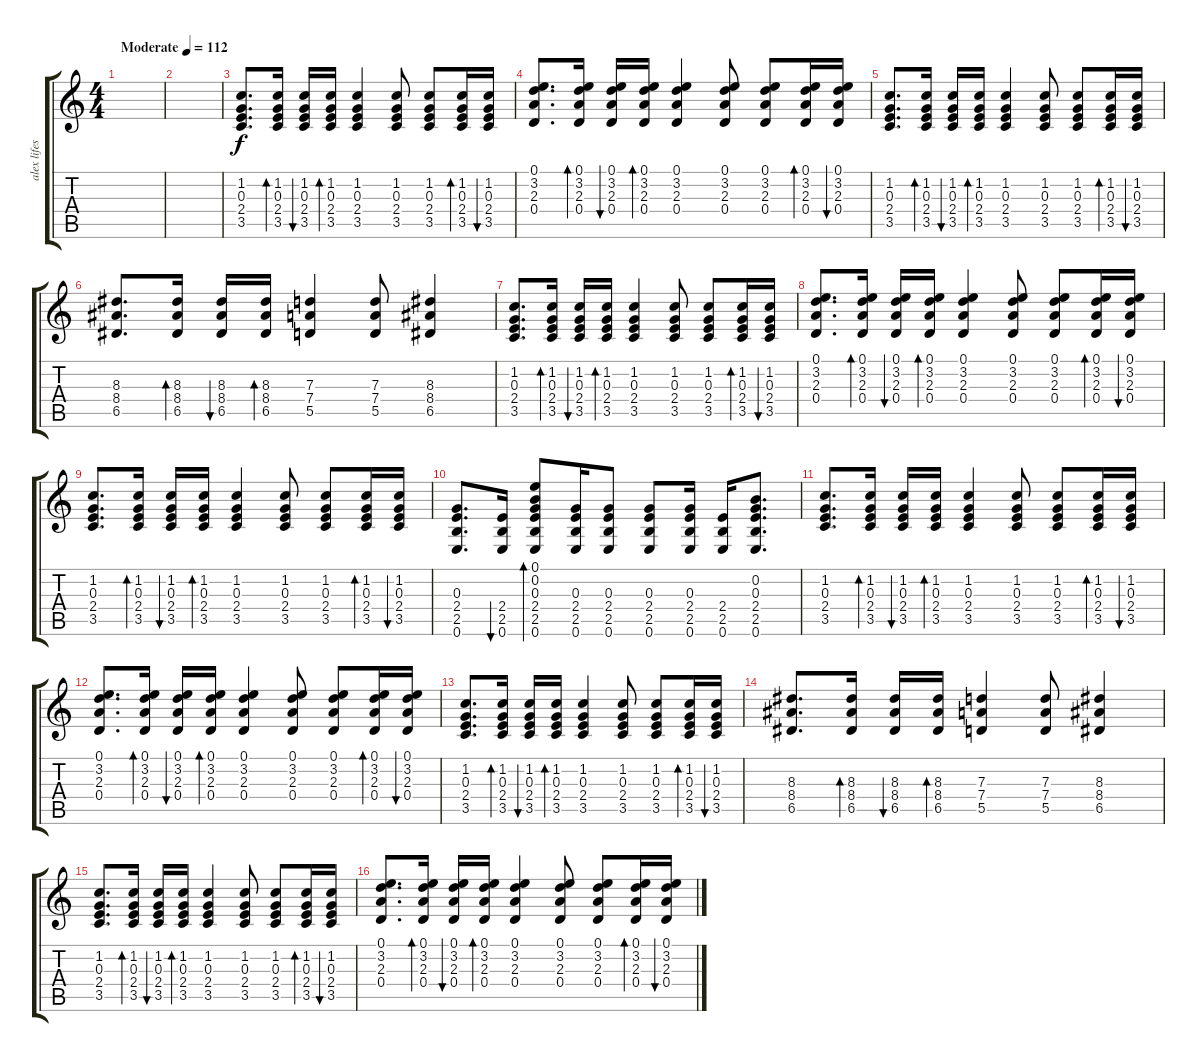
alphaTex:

\track ("alex lifeson" "alex lifes") {instrument distortionguitar}
\staff {score tabs}
\tuning (E4 B3 G3 D3 A2 E2) {hide}
\ts (4 4)
\tempo (112 "Moderate")
\clef g2
\ks c
|
|
(1.2 0.3 2.4 3.5).8{d} (1.2 0.3 2.4 3.5).16{bd 60} (1.2 0.3 2.4 3.5).16{bu 60} (1.2 0.3 2.4 3.5).16{bd 60} (1.2 0.3 2.4 3.5).4 (1.2 0.3 2.4 3.5).8 (1.2 0.3 2.4 3.5).8 (1.2 0.3 2.4 3.5).16{bd 60} (1.2 0.3 2.4 3.5).16{bu 60} |
(0.1 3.2 2.3 0.4).8{d} (0.1 3.2 2.3 0.4).16{bd 60} (0.1 3.2 2.3 0.4).16{bu 60} (0.1 3.2 2.3 0.4).16{bd 60} (0.1 3.2 2.3 0.4).4 (0.1 3.2 2.3 0.4).8 (0.1 3.2 2.3 0.4).8 (0.1 3.2 2.3 0.4).16{bd 60} (0.1 3.2 2.3 0.4).16{bu 60} |
(1.2 0.3 2.4 3.5).8{d} (1.2 0.3 2.4 3.5).16{bd 60} (1.2 0.3 2.4 3.5).16{bu 60} (1.2 0.3 2.4 3.5).16{bd 60} (1.2 0.3 2.4 3.5).4 (1.2 0.3 2.4 3.5).8 (1.2 0.3 2.4 3.5).8 (1.2 0.3 2.4 3.5).16{bd 60} (1.2 0.3 2.4 3.5).16{bu 60} |
(8.3 8.4 6.5).8{d} (8.3 8.4 6.5).16{bd 60} (8.3 8.4 6.5).16{bu 60} (8.3 8.4 6.5).16{bd 60} (7.3 7.4 5.5).4 (7.3 7.4 5.5).8 (8.3 8.4 6.5).4 |
(1.2 0.3 2.4 3.5).8{d} (1.2 0.3 2.4 3.5).16{bd 60} (1.2 0.3 2.4 3.5).16{bu 60} (1.2 0.3 2.4 3.5).16{bd 60} (1.2 0.3 2.4 3.5).4 (1.2 0.3 2.4 3.5).8 (1.2 0.3 2.4 3.5).8 (1.2 0.3 2.4 3.5).16{bd 60} (1.2 0.3 2.4 3.5).16{bu 60} |
(0.1 3.2 2.3 0.4).8{d} (0.1 3.2 2.3 0.4).16{bd 60} (0.1 3.2 2.3 0.4).16{bu 60} (0.1 3.2 2.3 0.4).16{bd 60} (0.1 3.2 2.3 0.4).4 (0.1 3.2 2.3 0.4).8 (0.1 3.2 2.3 0.4).8 (0.1 3.2 2.3 0.4).16{bd 60} (0.1 3.2 2.3 0.4).16{bu 60} |
(1.2 0.3 2.4 3.5).8{d} (1.2 0.3 2.4 3.5).16{bd 60} (1.2 0.3 2.4 3.5).16{bu 60} (1.2 0.3 2.4 3.5).16{bd 60} (1.2 0.3 2.4 3.5).4 (1.2 0.3 2.4 3.5).8 (1.2 0.3 2.4 3.5).8 (1.2 0.3 2.4 3.5).16{bd 60} (1.2 0.3 2.4 3.5).16{bu 60} |
(0.3 2.4 2.5 0.6).8{d} (2.4 2.5 0.6).16{bu 60} (0.1 0.2 0.3 2.4 2.5 0.6).8{bd 60} (0.3 2.4 2.5 0.6).16 (0.3 2.4 2.5 0.6).8 (0.3 2.4 2.5 0.6).8 (0.3 2.4 2.5 0.6).16 (2.4 2.5 0.6).16 (0.2 0.3 2.4 2.5 0.6).8{d} |
(1.2 0.3 2.4 3.5).8{d} (1.2 0.3 2.4 3.5).16{bd 60} (1.2 0.3 2.4 3.5).16{bu 60} (1.2 0.3 2.4 3.5).16{bd 60} (1.2 0.3 2.4 3.5).4 (1.2 0.3 2.4 3.5).8 (1.2 0.3 2.4 3.5).8 (1.2 0.3 2.4 3.5).16{bd 60} (1.2 0.3 2.4 3.5).16{bu 60} |
(0.1 3.2 2.3 0.4).8{d} (0.1 3.2 2.3 0.4).16{bd 60} (0.1 3.2 2.3 0.4).16{bu 60} (0.1 3.2 2.3 0.4).16{bd 60} (0.1 3.2 2.3 0.4).4 (0.1 3.2 2.3 0.4).8 (0.1 3.2 2.3 0.4).8 (0.1 3.2 2.3 0.4).16{bd 60} (0.1 3.2 2.3 0.4).16{bu 60} |
(1.2 0.3 2.4 3.5).8{d} (1.2 0.3 2.4 3.5).16{bd 60} (1.2 0.3 2.4 3.5).16{bu 60} (1.2 0.3 2.4 3.5).16{bd 60} (1.2 0.3 2.4 3.5).4 (1.2 0.3 2.4 3.5).8 (1.2 0.3 2.4 3.5).8 (1.2 0.3 2.4 3.5).16{bd 60} (1.2 0.3 2.4 3.5).16{bu 60} |
(8.3 8.4 6.5).8{d} (8.3 8.4 6.5).16{bd 60} (8.3 8.4 6.5).16{bu 60} (8.3 8.4 6.5).16{bd 60} (7.3 7.4 5.5).4 (7.3 7.4 5.5).8 (8.3 8.4 6.5).4 |
(1.2 0.3 2.4 3.5).8{d} (1.2 0.3 2.4 3.5).16{bd 60} (1.2 0.3 2.4 3.5).16{bu 60} (1.2 0.3 2.4 3.5).16{bd 60} (1.2 0.3 2.4 3.5).4 (1.2 0.3 2.4 3.5).8 (1.2 0.3 2.4 3.5).8 (1.2 0.3 2.4 3.5).16{bd 60} (1.2 0.3 2.4 3.5).16{bu 60} |
(0.1 3.2 2.3 0.4).8{d} (0.1 3.2 2.3 0.4).16{bd 60} (0.1 3.2 2.3 0.4).16{bu 60} (0.1 3.2 2.3 0.4).16{bd 60} (0.1 3.2 2.3 0.4).4 (0.1 3.2 2.3 0.4).8 (0.1 3.2 2.3 0.4).8 (0.1 3.2 2.3 0.4).16{bd 60} (0.1 3.2 2.3 0.4).16{bu 60}
